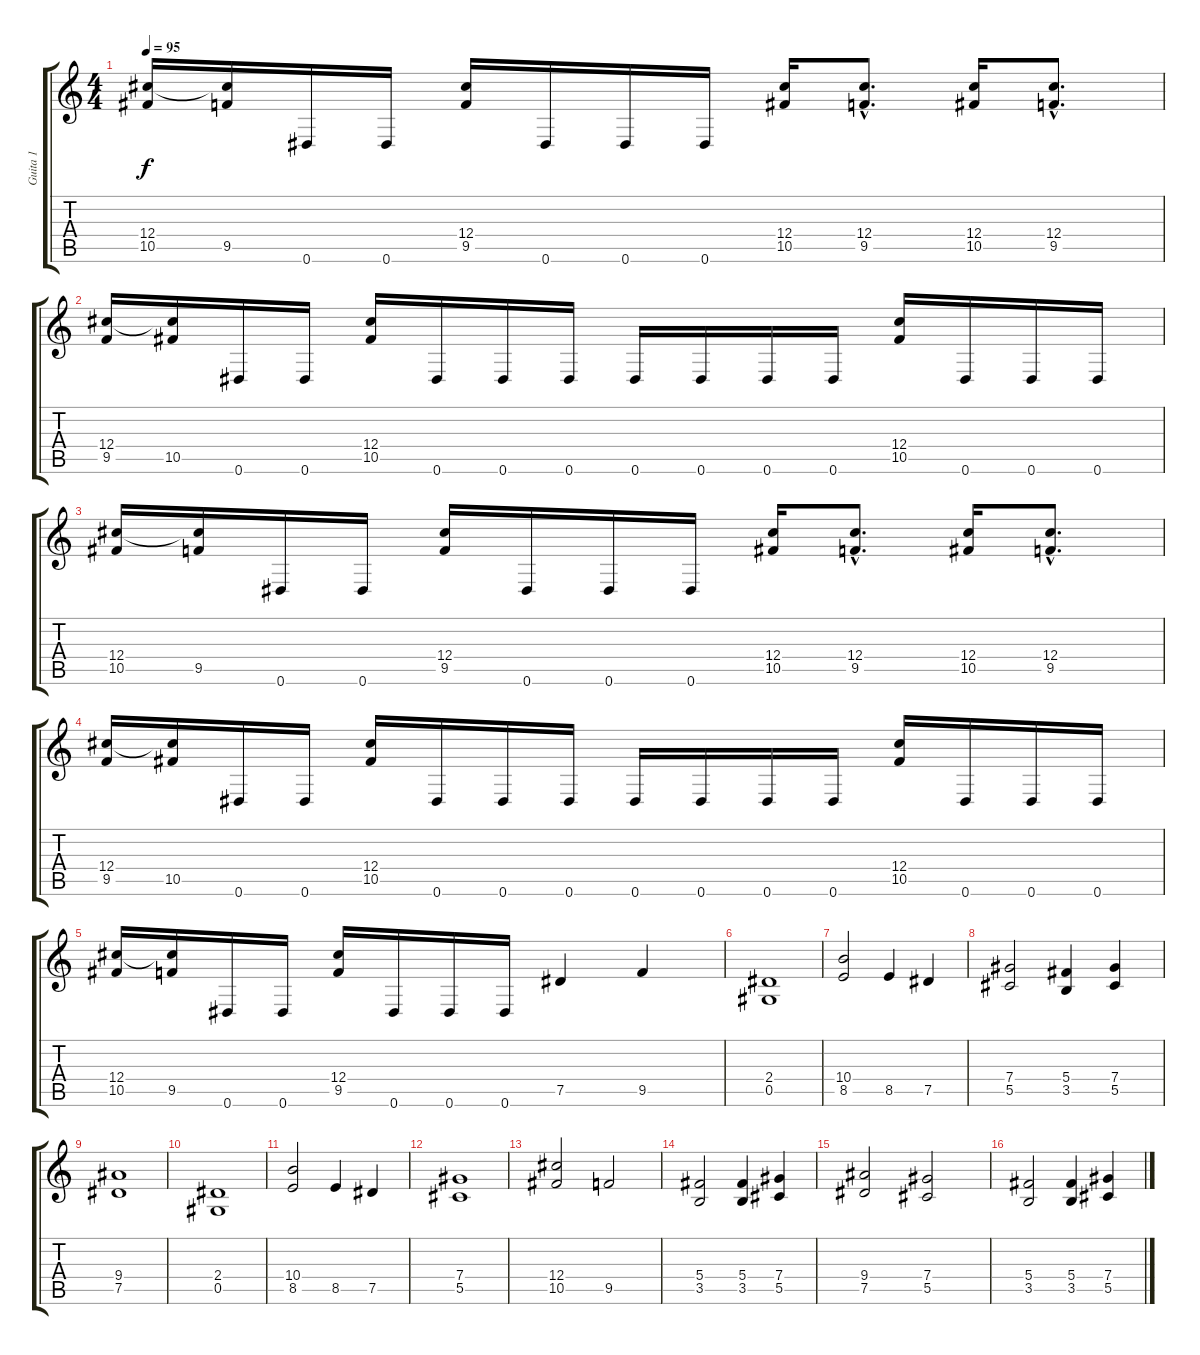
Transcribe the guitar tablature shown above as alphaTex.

\track ("Guita 1" "Guita 1") {instrument distortionguitar}
\staff {score tabs}
\tuning (Eb4 Bb3 Gb3 Db3 Ab2 Eb2) {hide}
\ts (4 4)
\tempo 95
\clef g2
\ks c
(12.4 10.5).16{dy f} (12.4{t} 9.5).16 0.6.16 0.6.16 (12.4 9.5).16 0.6.16 0.6.16 0.6.16 (12.4 10.5).16 (12.4{hac} 9.5{hac}).8{d} (12.4 10.5).16 (12.4{hac} 9.5{hac}).8{d} |
(12.4 9.5).16 (12.4{t} 10.5).16 0.6.16 0.6.16 (12.4 10.5).16 0.6.16 0.6.16 0.6.16 0.6.16 0.6.16 0.6.16 0.6.16 (12.4 10.5).16 0.6.16 0.6.16 0.6.16 |
(12.4 10.5).16 (12.4{t} 9.5).16 0.6.16 0.6.16 (12.4 9.5).16 0.6.16 0.6.16 0.6.16 (12.4 10.5).16 (12.4{hac} 9.5{hac}).8{d} (12.4 10.5).16 (12.4{hac} 9.5{hac}).8{d} |
(12.4 9.5).16 (12.4{t} 10.5).16 0.6.16 0.6.16 (12.4 10.5).16 0.6.16 0.6.16 0.6.16 0.6.16 0.6.16 0.6.16 0.6.16 (12.4 10.5).16 0.6.16 0.6.16 0.6.16 |
(12.4 10.5).16 (12.4{t} 9.5).16 0.6.16 0.6.16 (12.4 9.5).16 0.6.16 0.6.16 0.6.16 7.5.4 9.5.4 |
(2.4 0.5).1 |
(10.4 8.5).2 8.5.4 7.5.4 |
(7.4 5.5).2 (5.4 3.5).4 (7.4 5.5).4 |
(9.4 7.5).1 |
(2.4 0.5).1 |
(10.4 8.5).2 8.5.4 7.5.4 |
(7.4 5.5).1 |
(12.4 10.5).2 9.5.2 |
(5.4 3.5).2 (5.4 3.5).4 (7.4 5.5).4 |
(9.4 7.5).2 (7.4 5.5).2 |
(5.4 3.5).2 (5.4 3.5).4 (7.4 5.5).4
